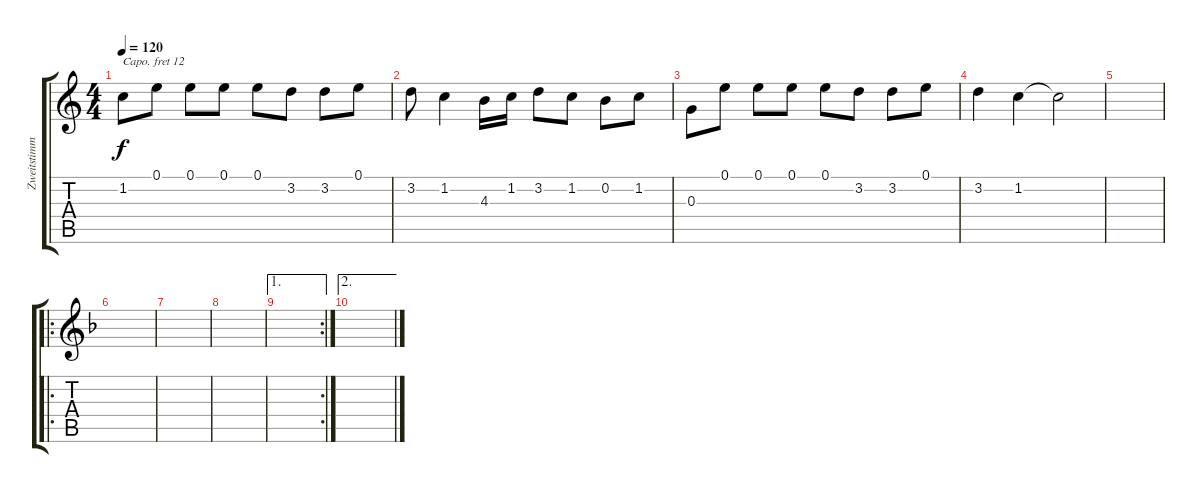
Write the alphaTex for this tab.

\track ("Zweitstimme (Anna / Birgit)" "Zweitstimm") {instrument oboe}
\staff {score tabs}
\capo 12
\tuning (E4 B3 G3 D3 A2 E2) {hide}
\ts (4 4)
\tempo 120
\clef g2
\ks c
1.2.8{dy f} 0.1.8 0.1.8 0.1.8 0.1.8 3.2.8 3.2.8 0.1.8 |
3.2.8 1.2.4 4.3.16 1.2.16 3.2.8 1.2.8 0.2.8 1.2.8 |
0.3.8 0.1.8 0.1.8 0.1.8 0.1.8 3.2.8 3.2.8 0.1.8 |
3.2.4 1.2.4 1.2{t}.2 |
|
\ro
\ks f
|
|
|
\ae 1
\rc 2
|
\ae 2
